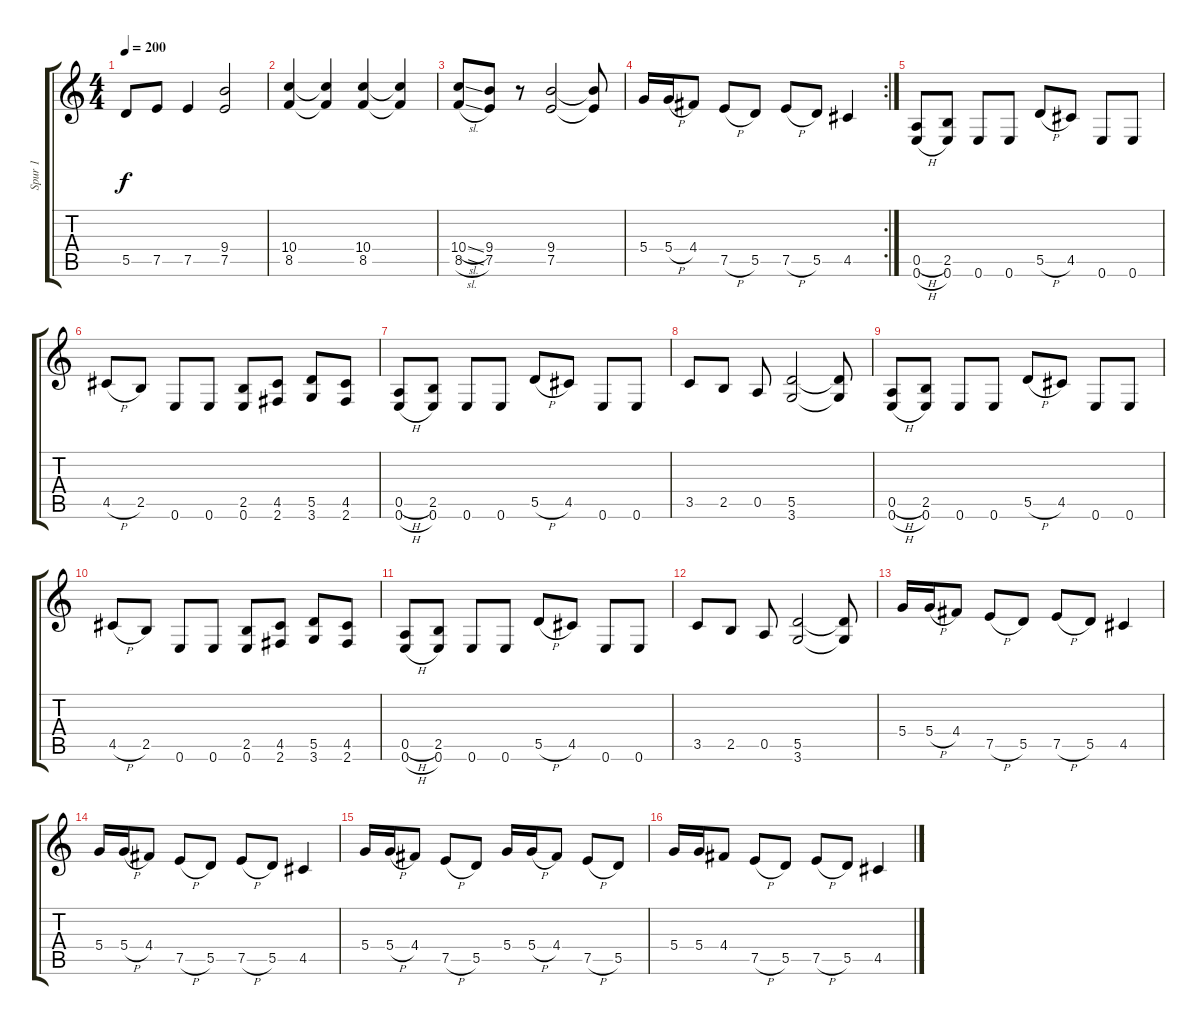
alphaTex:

\track ("Spur 1" "Spur 1") {instrument overdrivenguitar}
\staff {score tabs}
\tuning (E4 B3 G3 D3 A2 E2) {hide}
\ts (4 4)
\tempo 200
\clef g2
\ks c
5.5.8{dy f} 7.5.8 7.5.4 (9.4 7.5).2 |
(10.4 8.5).4 (10.4{t} 8.5{t}).4 (10.4 8.5).4 (10.4{t} 8.5{t}).4 |
(10.4{sl} 8.5{sl}).8 (9.4 7.5).8 r.8 (9.4 7.5).2 (9.4{t} 7.5{t}).8 |
\rc 2
5.4.16 5.4{h}.16 4.4.8 7.5{h}.8 5.5.8 7.5{h}.8 5.5.8 4.5.4 |
(0.5{h} 0.6{h}).8 (2.5 0.6).8 0.6.8 0.6.8 5.5{h}.8 4.5.8 0.6.8 0.6.8 |
4.5{h}.8 2.5.8 0.6.8 0.6.8 (2.5 0.6).8 (4.5 2.6).8 (5.5 3.6).8 (4.5 2.6).8 |
(0.5{h} 0.6{h}).8 (2.5 0.6).8 0.6.8 0.6.8 5.5{h}.8 4.5.8 0.6.8 0.6.8 |
3.5.8 2.5.8 0.5.8 (5.5 3.6).2 (5.5{t} 3.6{t}).8 |
(0.5{h} 0.6{h}).8 (2.5 0.6).8 0.6.8 0.6.8 5.5{h}.8 4.5.8 0.6.8 0.6.8 |
4.5{h}.8 2.5.8 0.6.8 0.6.8 (2.5 0.6).8 (4.5 2.6).8 (5.5 3.6).8 (4.5 2.6).8 |
(0.5{h} 0.6{h}).8 (2.5 0.6).8 0.6.8 0.6.8 5.5{h}.8 4.5.8 0.6.8 0.6.8 |
3.5.8 2.5.8 0.5.8 (5.5 3.6).2 (5.5{t} 3.6{t}).8 |
5.4.16 5.4{h}.16 4.4.8 7.5{h}.8 5.5.8 7.5{h}.8 5.5.8 4.5.4 |
\section ("" "")
5.4.16 5.4{h}.16 4.4.8 7.5{h}.8 5.5.8 7.5{h}.8 5.5.8 4.5.4 |
5.4.16 5.4{h}.16 4.4.8 7.5{h}.8 5.5.8 5.4.16 5.4{h}.16 4.4.8 7.5{h}.8 5.5.8 |
5.4.16 5.4.16 4.4.8 7.5{h}.8 5.5.8 7.5{h}.8 5.5.8 4.5.4
